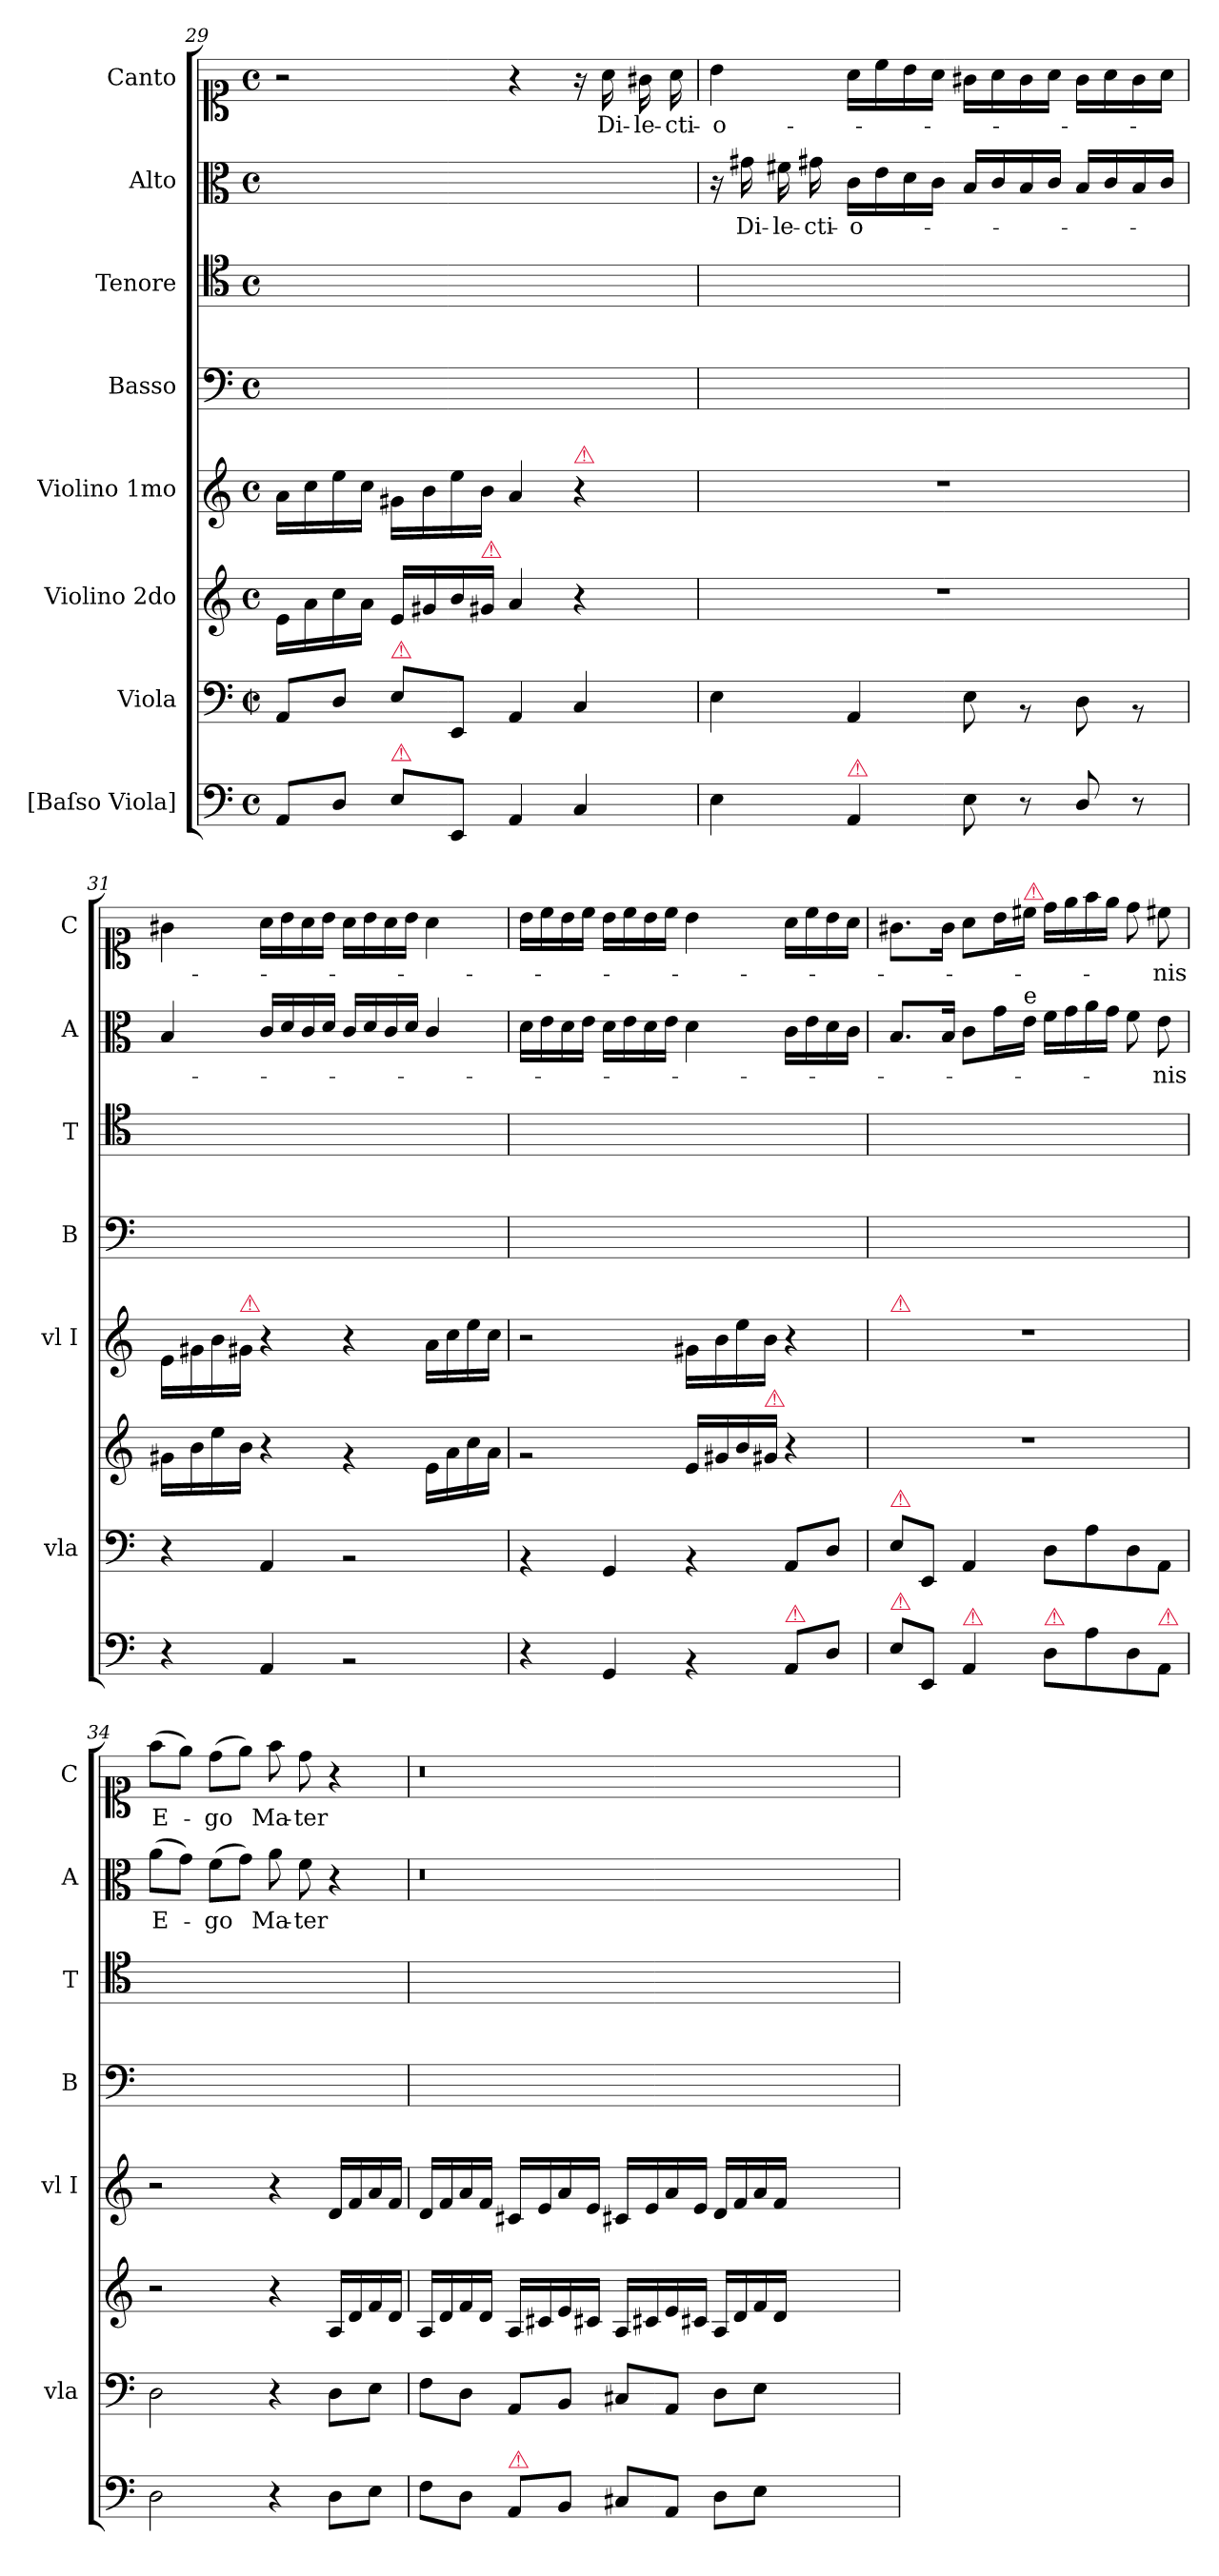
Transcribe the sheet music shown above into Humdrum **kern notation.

**kern	**kern	**kern	**kern	**kern	**kern	**kern	**text	**kern	**text
*part8	*part7	*part6	*part5	*part4	*part3	*part2	*part2	*part1	*part1
*staff8	*staff7	*staff6	*staff5	*staff4	*staff3	*staff2	*staff2	*staff1	*staff1
*I"[Baſso Viola]	*I"Viola	*I"Violino 2do	*I"Violino 1mo	*I"Basso	*I"Tenore	*I"Alto	*	*I"Canto	*
*	*I'vla	*	*I'vl I	*I'B	*I'T	*I'A	*	*I'C	*
*clefF4	*clefF4	*clefG2	*clefG2	*clefF4	*clefC4	*clefC3	*	*clefC1	*
*k[]	*k[]	*k[]	*k[]	*k[]	*k[]	*k[]	*	*k[]	*
*M4/4	*M2/2	*M4/4	*M4/4	*M4/4	*M4/4	*M4/4	*	*M4/4	*
*met(c)	*met(c|)	*met(c)	*met(c)	*met(c)	*met(c)	*met(c)	*	*met(c)	*
=29	=29	=29	=29	=29	=29	=29	=29	=29	=29
8AA/L	8AA/L	16e\LL	16a\LL	1ryy	1ryy	1ryy	.	2r	.
.	.	16a\	16cc\	.	.	.	.	.	.
8D/J	8D/J	16cc\	16ee\	.	.	.	.	.	.
.	.	16a\JJ	16cc\JJ	.	.	.	.	.	.
!	!LO:TX:a:color=crimson:t=⚠	!	!	!	!	!	!	!	!
!LO:TX:a:color=crimson:t=⚠	!	!	!	!	!	!	!	!	!
8E\L	8E\L	16e/LL	16g#X\LL	.	.	.	.	.	.
.	.	16g#X/	16b\	.	.	.	.	.	.
8EE/J	8EE/J	16b/	16ee\	.	.	.	.	.	.
!	!	!LO:TX:a:color=crimson:t=⚠	!	!	!	!	!	!	!
.	.	16g#X/JJ	16b\JJ	.	.	.	.	.	.
4AA/	4AA/	4a/	4a/	.	.	.	.	4r	.
!	!	!	!LO:TX:a:color=crimson:t=⚠	!	!	!	!	!	!
4C/	4C/	4r	4r	.	.	.	.	16r	.
.	.	.	.	.	.	.	.	16a\	Di-
.	.	.	.	.	.	.	.	16g#X\	-le-
.	.	.	.	.	.	.	.	16a\	-cti-
=30	=30	=30	=30	=30	=30	=30	=30	=30	=30
4E\	4E\	1r	1r	1ryy	1ryy	16r	.	4b\	-o-
.	.	.	.	.	.	16g#X\	Di-	.	.
.	.	.	.	.	.	16f#X\	-le-	.	.
.	.	.	.	.	.	16g#X\	-cti-	.	.
!LO:TX:a:color=crimson:t=⚠	!	!	!	!	!	!	!	!	!
4AA/	4AA/	.	.	.	.	16c\LL	-o-	16a\LL	.
.	.	.	.	.	.	16e\	.	16cc\	.
.	.	.	.	.	.	16d\	.	16b\	.
.	.	.	.	.	.	16c\JJ	.	16a\JJ	.
8E\	8E\	.	.	.	.	16B/LL	.	16g#X\LL	.
.	.	.	.	.	.	16c/	.	16a\	.
8r	8rBB	.	.	.	.	16B/	.	16g#\	.
.	.	.	.	.	.	16c/JJ	.	16a\JJ	.
8D/	8D\	.	.	.	.	16B/LL	.	16g#\LL	.
.	.	.	.	.	.	16c/	.	16a\	.
8r	8rBB	.	.	.	.	16B/	.	16g#\	.
.	.	.	.	.	.	16c/JJ	.	16a\JJ	.
=31	=31	=31	=31	=31	=31	=31	=31	=31	=31
4r	4r	16g#X\LL	16e\LL	1ryy	1ryy	4B/	.	4g#X\	.
.	.	16b\	16g#X\	.	.	.	.	.	.
.	.	16ee\	16b\	.	.	.	.	.	.
!	!	!	!LO:TX:a:color=crimson:t=⚠	!	!	!	!	!	!
.	.	16b\JJ	16g#X\JJ	.	.	.	.	.	.
4AA/	4AA/	4r	4r	.	.	16c/LL	.	16a\LL	.
.	.	.	.	.	.	16d/	.	16b\	.
.	.	.	.	.	.	16c/	.	16a\	.
.	.	.	.	.	.	16d/JJ	.	16b\JJ	.
2rBB	2rBB	4rg	4r	.	.	16c/LL	.	16a\LL	.
.	.	.	.	.	.	16d/	.	16b\	.
.	.	.	.	.	.	16c/	.	16a\	.
.	.	.	.	.	.	16d/JJ	.	16b\JJ	.
.	.	16e\LL	16a\LL	.	.	4c/	.	4a\	.
.	.	16a\	16cc\	.	.	.	.	.	.
.	.	16cc\	16ee\	.	.	.	.	.	.
.	.	16a\JJ	16cc\JJ	.	.	.	.	.	.
=32	=32	=32	=32	=32	=32	=32	=32	=32	=32
4r	4rBB	2rg	2r	1ryy	1ryy	16d\LL	.	16b\LL	.
.	.	.	.	.	.	16e\	.	16cc\	.
.	.	.	.	.	.	16d\	.	16b\	.
.	.	.	.	.	.	16e\JJ	.	16cc\JJ	.
4GG/	4GG/	.	.	.	.	16d\LL	.	16b\LL	.
.	.	.	.	.	.	16e\	.	16cc\	.
.	.	.	.	.	.	16d\	.	16b\	.
.	.	.	.	.	.	16e\JJ	.	16cc\JJ	.
4rBB	4rBB	16e/LL	16g#X\LL	.	.	4d\	.	4b\	.
.	.	16g#X/	16b\	.	.	.	.	.	.
.	.	16b/	16ee\	.	.	.	.	.	.
!	!	!LO:TX:a:color=crimson:t=⚠	!	!	!	!	!	!	!
.	.	16g#X/JJ	16b\JJ	.	.	.	.	.	.
!LO:TX:a:color=crimson:t=⚠	!	!	!	!	!	!	!	!	!
8AA/L	8AA/L	4r	4r	.	.	16c\LL	.	16a\LL	.
.	.	.	.	.	.	16e\	.	16cc\	.
8D\J	8D/J	.	.	.	.	16d\	.	16b\	.
.	.	.	.	.	.	16c\JJ	.	16a\JJ	.
=33	=33	=33	=33	=33	=33	=33	=33	=33	=33
!	!	!	!LO:TX:a:color=crimson:t=⚠	!	!	!	!	!	!
!	!LO:TX:a:color=crimson:t=⚠	!	!	!	!	!	!	!	!
!LO:TX:a:color=crimson:t=⚠	!	!	!	!	!	!	!	!	!
8E\L	8E\L	1r	1r	1ryy	1ryy	8.B/L	.	8.g#X\L	.
8EE/J	8EE/J	.	.	.	.	.	.	.	.
.	.	.	.	.	.	16B/Jk	.	16g#\Jk	.
!LO:TX:a:color=crimson:t=⚠	!	!	!	!	!	!	!	!	!
4AA/	4AA/	.	.	.	.	8c\L	.	8a\L	.
.	.	.	.	.	.	16g\L	.	16b\L	.
!	!	!	!	!	!	!	!	!LO:TX:a:color=crimson:t=⚠	!
!	!	!	!	!	!	!LO:TX:a:t=e	!	!	!
.	.	.	.	.	.	16e\JJ	.	16cc#X\JJ	.
!LO:TX:a:color=crimson:t=⚠	!	!	!	!	!	!	!	!	!
8D\L	8D\L	.	.	.	.	16f\LL	.	16dd\LL	.
.	.	.	.	.	.	16g\	.	16ee\	.
8A\	8A\	.	.	.	.	16a\	.	16ff\	.
.	.	.	.	.	.	16g\JJ	.	16ee\JJ	.
8D\	8D\	.	.	.	.	8f\	.	8dd\	.
!LO:TX:a:color=crimson:t=⚠	!	!	!	!	!	!	!	!	!
8AA/J	8AA\J	.	.	.	.	8e\	-nis	8cc#X\	-nis
=34	=34	=34	=34	=34	=34	=34	=34	=34	=34
2D\	2D\	2r	2r	1ryy	1ryy	(8a\L	E-	(8ff\L	E-
.	.	.	.	.	.	8g\J)	.	8ee\J)	.
.	.	.	.	.	.	(8f\L	-go	(8dd\L	-go
.	.	.	.	.	.	8g\J)	.	8ee\J)	.
4r	4r	4r	4r	.	.	8a\	Ma-	8ff\	Ma-
.	.	.	.	.	.	8f\	-ter	8dd\	-ter
8D\L	8D\L	16A/LL	16d/LL	.	.	4r	.	4r	.
.	.	16d/	16f/	.	.	.	.	.	.
8E\J	8E\J	16f/	16a/	.	.	.	.	.	.
.	.	16d/JJ	16f/JJ	.	.	.	.	.	.
=35	=35	=35	=35	=35	=35	=35	=35	=35	=35
8F\L	8F\L	16A/LL	16d/LL	1ryy	1ryy	0r	.	0r	.
.	.	16d/	16f/	.	.	.	.	.	.
8D\J	8D\J	16f/	16a/	.	.	.	.	.	.
.	.	16d/JJ	16f/JJ	.	.	.	.	.	.
!LO:TX:a:color=crimson:t=⚠	!	!	!	!	!	!	!	!	!
8AA/L	8AA/L	16A/LL	16c#X/LL	.	.	.	.	.	.
.	.	16c#X/	16e/	.	.	.	.	.	.
8BB/J	8BB/J	16e/	16a/	.	.	.	.	.	.
.	.	16c#X/JJ	16e/JJ	.	.	.	.	.	.
8C#X/L	8C#X/L	16A/LL	16c#X/LL	.	.	.	.	.	.
.	.	16c#X/	16e/	.	.	.	.	.	.
8AA/J	8AA/J	16e/	16a/	.	.	.	.	.	.
.	.	16c#X/JJ	16e/JJ	.	.	.	.	.	.
8D\L	8D\L	16A/LL	16d/LL	.	.	.	.	.	.
.	.	16d/	16f/	.	.	.	.	.	.
8E\J	8E\J	16f/	16a/	.	.	.	.	.	.
.	.	16d/JJ	16f/JJ	.	.	.	.	.	.
1ryy	1ryy	1ryy	1ryy	1ryy	1ryy	.	.	.	.
=	=	=	=	=	=	=	=	=	=
*-	*-	*-	*-	*-	*-	*-	*-	*-	*-
